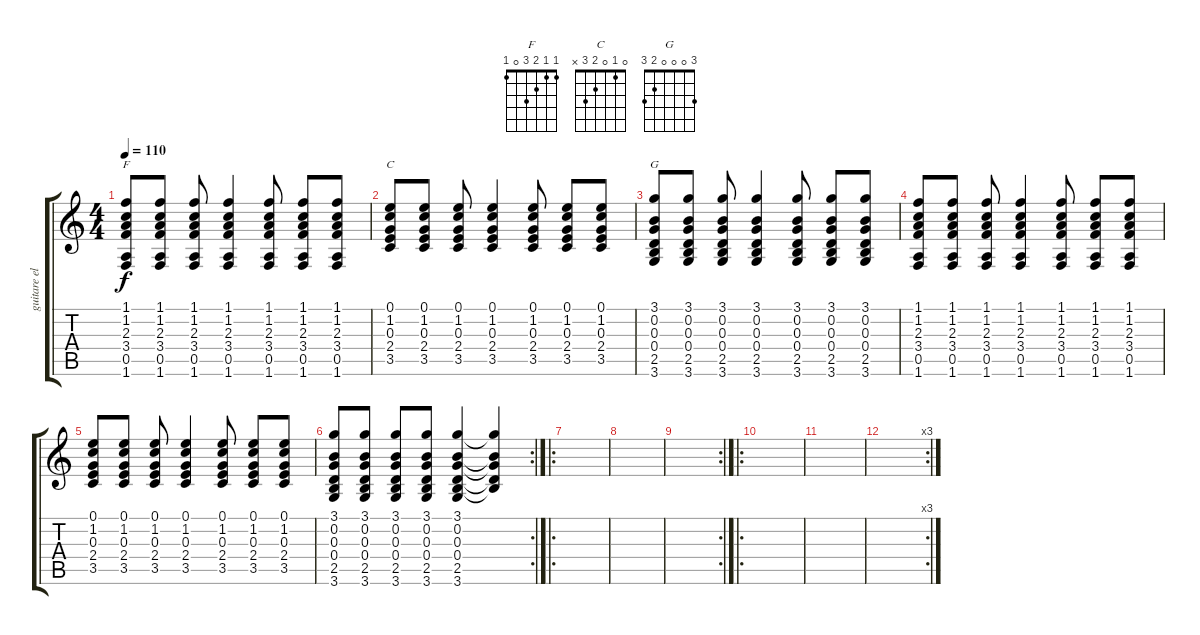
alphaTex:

\track ("guitare electrique" "guitare el") {instrument electricguitarclean}
\staff {score tabs}
\tuning (E4 B3 G3 D3 A2 E2) {hide}
\chord ("F" 1 1 2 3 0 1)
\chord ("C" 0 1 0 2 3 x)
\chord ("G" 3 0 0 0 2 3)
\ts (4 4)
\tempo 110
\clef g2
\ks c
(1.1 1.2 2.3 3.4 0.5 1.6).8{ch "F" dy f} (1.1 1.2 2.3 3.4 0.5 1.6).8 (1.1 1.2 2.3 3.4 0.5 1.6).8 (1.1 1.2 2.3 3.4 0.5 1.6).4 (1.1 1.2 2.3 3.4 0.5 1.6).8 (1.1 1.2 2.3 3.4 0.5 1.6).8 (1.1 1.2 2.3 3.4 0.5 1.6).8 |
(0.1 1.2 0.3 2.4 3.5).8{ch "C"} (0.1 1.2 0.3 2.4 3.5).8 (0.1 1.2 0.3 2.4 3.5).8 (0.1 1.2 0.3 2.4 3.5).4 (0.1 1.2 0.3 2.4 3.5).8 (0.1 1.2 0.3 2.4 3.5).8 (0.1 1.2 0.3 2.4 3.5).8 |
(3.1 0.2 0.3 0.4 2.5 3.6).8{ch "G"} (3.1 0.2 0.3 0.4 2.5 3.6).8 (3.1 0.2 0.3 0.4 2.5 3.6).8 (3.1 0.2 0.3 0.4 2.5 3.6).4 (3.1 0.2 0.3 0.4 2.5 3.6).8 (3.1 0.2 0.3 0.4 2.5 3.6).8 (3.1 0.2 0.3 0.4 2.5 3.6).8 |
(1.1 1.2 2.3 3.4 0.5 1.6).8 (1.1 1.2 2.3 3.4 0.5 1.6).8 (1.1 1.2 2.3 3.4 0.5 1.6).8 (1.1 1.2 2.3 3.4 0.5 1.6).4 (1.1 1.2 2.3 3.4 0.5 1.6).8 (1.1 1.2 2.3 3.4 0.5 1.6).8 (1.1 1.2 2.3 3.4 0.5 1.6).8 |
(0.1 1.2 0.3 2.4 3.5).8 (0.1 1.2 0.3 2.4 3.5).8 (0.1 1.2 0.3 2.4 3.5).8 (0.1 1.2 0.3 2.4 3.5).4 (0.1 1.2 0.3 2.4 3.5).8 (0.1 1.2 0.3 2.4 3.5).8 (0.1 1.2 0.3 2.4 3.5).8 |
\rc 2
(3.1 0.2 0.3 0.4 2.5 3.6).8 (3.1 0.2 0.3 0.4 2.5 3.6).8 (3.1 0.2 0.3 0.4 2.5 3.6).8 (3.1 0.2 0.3 0.4 2.5 3.6).8 (3.1 0.2 0.3 0.4 2.5 3.6).4 (3.1{t} 0.2{t} 0.3{t} 0.4{t} 2.5{t}).4 |
\ro
|
|
\rc 2
|
\ro
|
|
\rc 3
